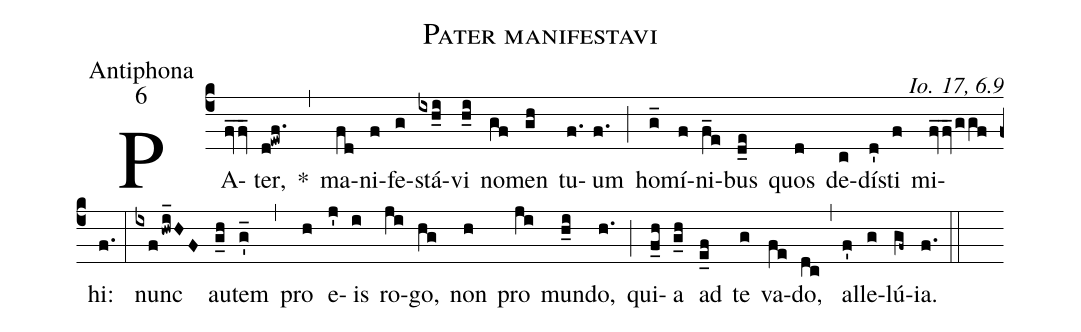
name: Pater manifestavi;
office-part: Antiphona;
mode: 6;
commentary: Io. 17, 6.9;
%%
(c4)
PA(fv_/fv_)ter,(d!ewf.) *(,)
ma(fd)ni(f)fe(g)stá(ixh_i)vi(h_i) no(gf)men(gh) tu(f.)um(f.) (;)
ho(g_)mí(f)ni(f_e)bus(d_e) quos(d) de(c)dí(d')sti(f) mi(fv_/fv_/ggf)hi:(f.) (:)
nunc(ixfhwi_HF) au(g_h)tem(g'_) (,)
pro(h) e(j')is(i) ro(ji)go,(hg) non(h) pro(ji) mun(h_i)do,(h.) (;)
qui(f_h)a(g_h) ad(e_f) te(g) va(fe)do,(dc) (,)
al(f')le(g)lú(gf~)ia.(f.) (::)
